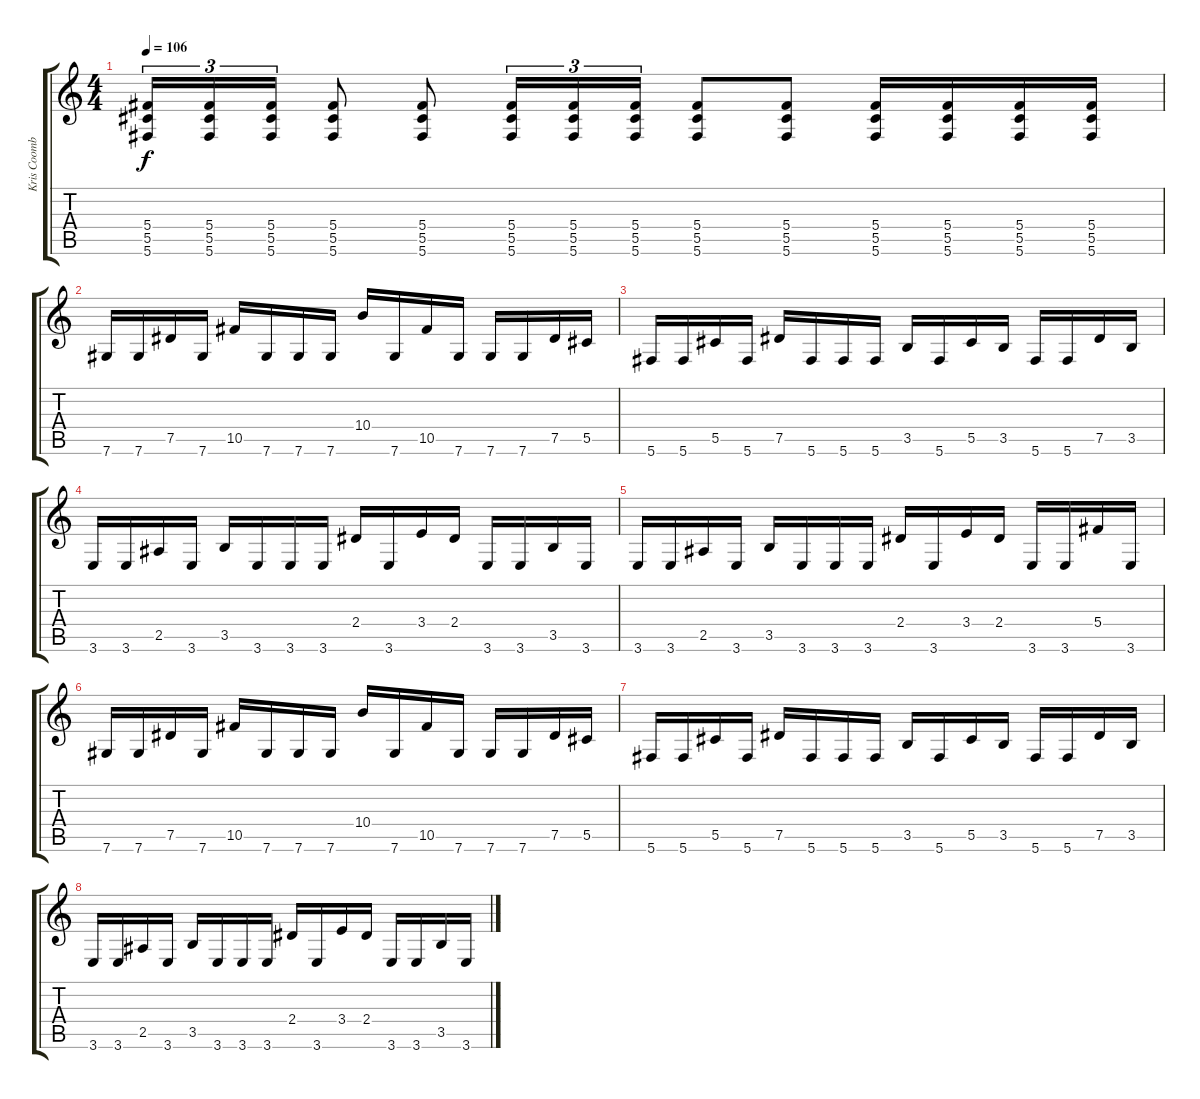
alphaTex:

\track ("Kris Coombs" "Kris Coomb") {instrument distortionguitar}
\staff {score tabs}
\tuning (Eb4 Bb3 Gb3 Db3 Ab2 Db2) {hide}
\ts (4 4)
\tempo 106
\clef g2
\ks c
(5.4 5.5 5.6).16{tu (3 2) dy f} (5.4 5.5 5.6).16{tu (3 2)} (5.4 5.5 5.6).16{tu (3 2)} (5.4 5.5 5.6).8 (5.4 5.5 5.6).8 (5.4 5.5 5.6).16{tu (3 2)} (5.4 5.5 5.6).16{tu (3 2)} (5.4 5.5 5.6).16{tu (3 2)} (5.4 5.5 5.6).8 (5.4 5.5 5.6).8 (5.4 5.5 5.6).16 (5.4 5.5 5.6).16 (5.4 5.5 5.6).16 (5.4 5.5 5.6).16 |
7.6.16 7.6.16 7.5.16 7.6.16 10.5.16 7.6.16 7.6.16 7.6.16 10.4.16 7.6.16 10.5.16 7.6.16 7.6.16 7.6.16 7.5.16 5.5.16 |
5.6.16 5.6.16 5.5.16 5.6.16 7.5.16 5.6.16 5.6.16 5.6.16 3.5.16 5.6.16 5.5.16 3.5.16 5.6.16 5.6.16 7.5.16 3.5.16 |
3.6.16 3.6.16 2.5.16 3.6.16 3.5.16 3.6.16 3.6.16 3.6.16 2.4.16 3.6.16 3.4.16 2.4.16 3.6.16 3.6.16 3.5.16 3.6.16 |
3.6.16 3.6.16 2.5.16 3.6.16 3.5.16 3.6.16 3.6.16 3.6.16 2.4.16 3.6.16 3.4.16 2.4.16 3.6.16 3.6.16 5.4.16 3.6.16 |
7.6.16 7.6.16 7.5.16 7.6.16 10.5.16 7.6.16 7.6.16 7.6.16 10.4.16 7.6.16 10.5.16 7.6.16 7.6.16 7.6.16 7.5.16 5.5.16 |
5.6.16 5.6.16 5.5.16 5.6.16 7.5.16 5.6.16 5.6.16 5.6.16 3.5.16 5.6.16 5.5.16 3.5.16 5.6.16 5.6.16 7.5.16 3.5.16 |
3.6.16 3.6.16 2.5.16 3.6.16 3.5.16 3.6.16 3.6.16 3.6.16 2.4.16 3.6.16 3.4.16 2.4.16 3.6.16 3.6.16 3.5.16 3.6.16
